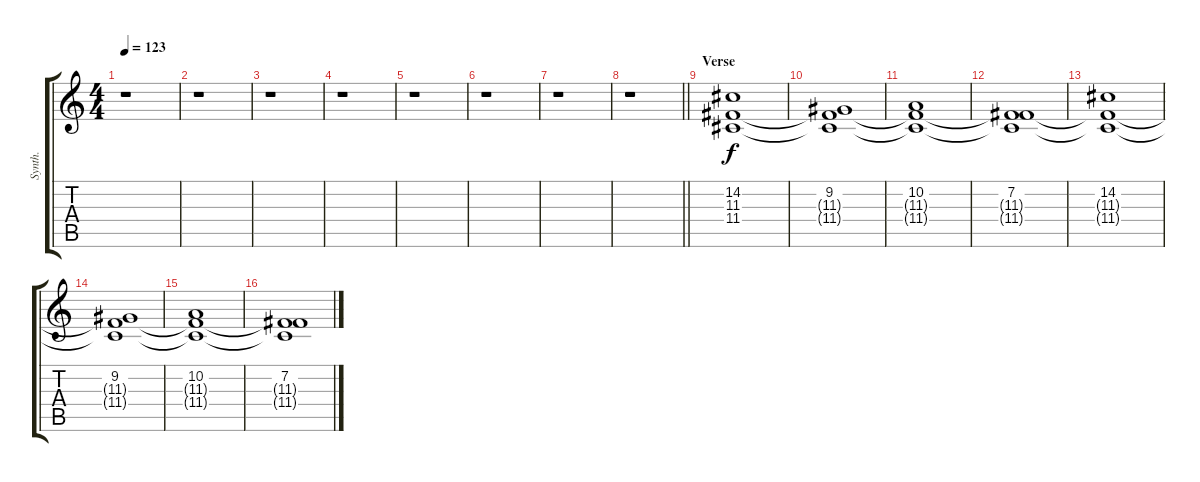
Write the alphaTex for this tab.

\track ("Synth." "Synth.") {instrument pad2warm}
\staff {score tabs}
\tuning (E4 B3 G3 D3 A2 E2) {hide}
\ts (4 4)
\tempo 123
\clef g2
\ks c
r.1{dy f} |
r.1 |
r.1 |
r.1 |
r.1 |
r.1 |
r.1 |
\barLineRight lightlight
r.1 |
\section ("" "Verse")
(14.2 11.3 11.4).1 |
(9.2 11.3{t} 11.4{t}).1 |
(10.2 11.3{t} 11.4{t}).1 |
(7.2 11.3{t} 11.4{t}).1 |
(14.2 11.3{t} 11.4{t}).1 |
(9.2 11.3{t} 11.4{t}).1 |
(10.2 11.3{t} 11.4{t}).1 |
(7.2 11.3{t} 11.4{t}).1
